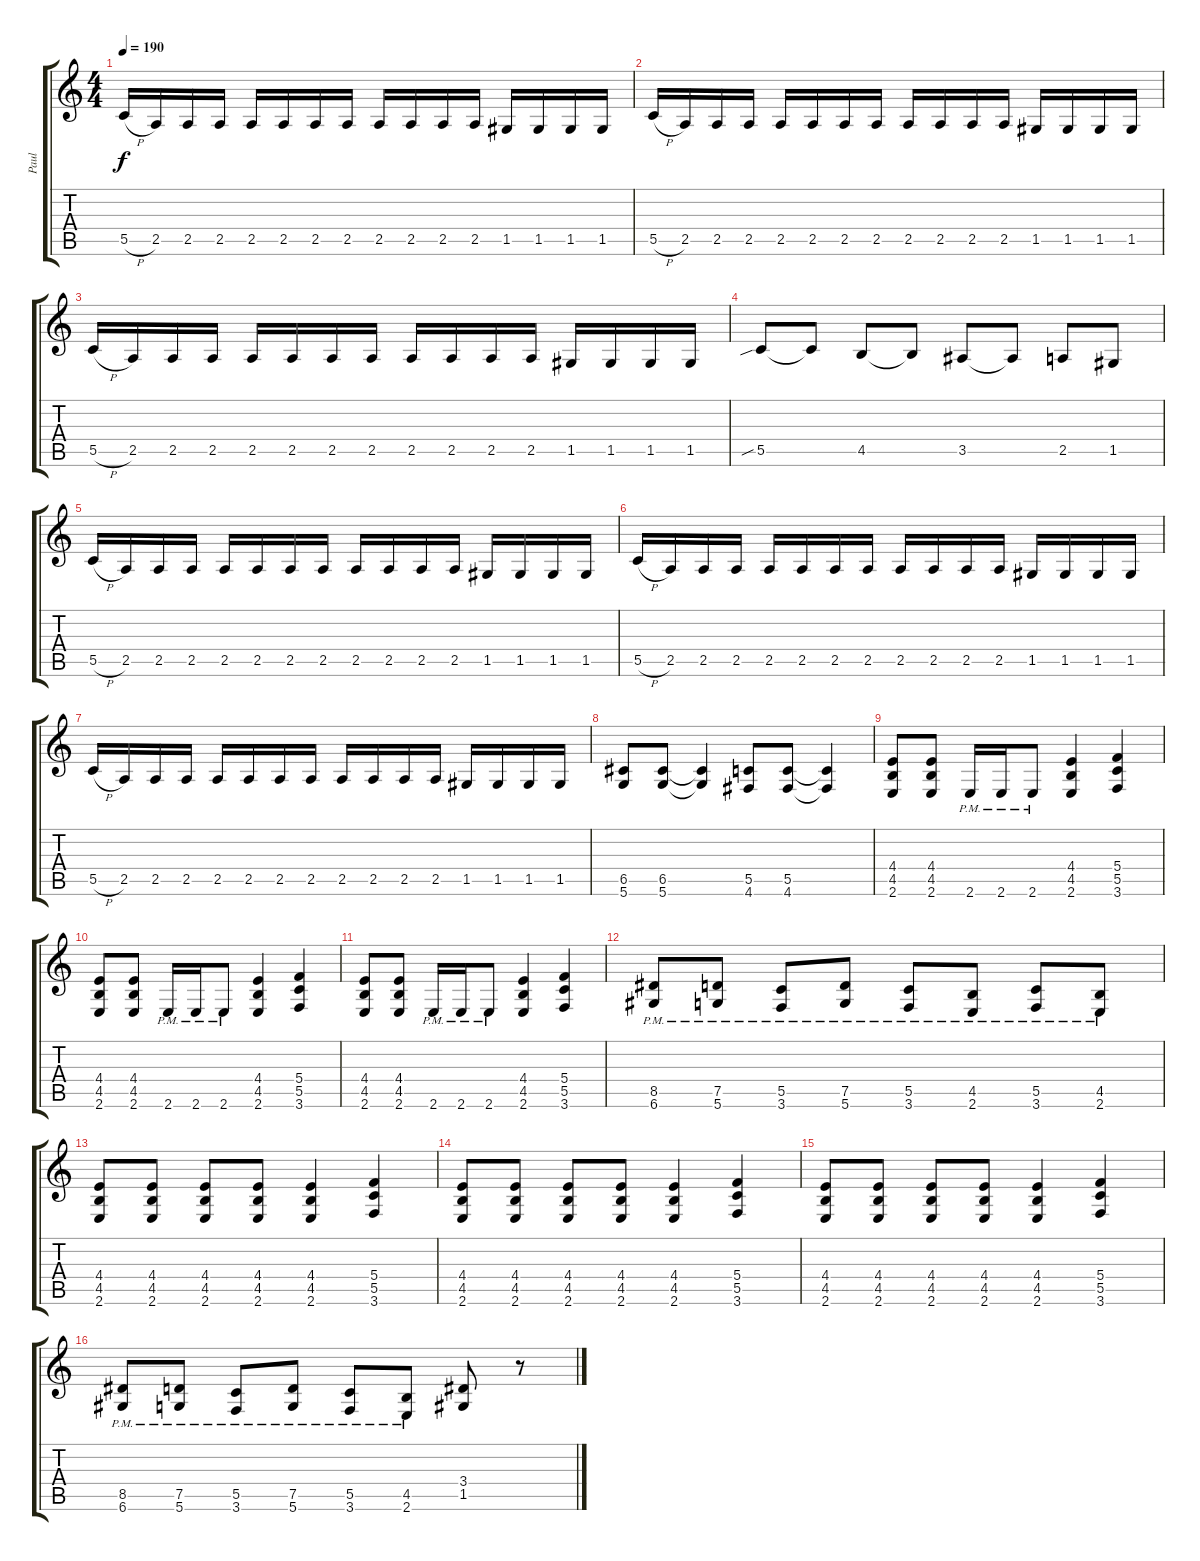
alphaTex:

\track ("Paul" "Paul") {instrument distortionguitar}
\staff {score tabs}
\tuning (D4 A3 F3 C3 G2 D2) {hide}
\ts (4 4)
\tempo 190
\clef g2
\ks c
5.5{h}.16{dy f} 2.5.16 2.5.16 2.5.16 2.5.16 2.5.16 2.5.16 2.5.16 2.5.16 2.5.16 2.5.16 2.5.16 1.5.16 1.5.16 1.5.16 1.5.16 |
5.5{h}.16 2.5.16 2.5.16 2.5.16 2.5.16 2.5.16 2.5.16 2.5.16 2.5.16 2.5.16 2.5.16 2.5.16 1.5.16 1.5.16 1.5.16 1.5.16 |
5.5{h}.16 2.5.16 2.5.16 2.5.16 2.5.16 2.5.16 2.5.16 2.5.16 2.5.16 2.5.16 2.5.16 2.5.16 1.5.16 1.5.16 1.5.16 1.5.16 |
5.5{sib}.8 5.5{t}.8 4.5.8 4.5{t}.8 3.5.8 3.5{t}.8 2.5.8 1.5.8 |
5.5{h}.16 2.5.16 2.5.16 2.5.16 2.5.16 2.5.16 2.5.16 2.5.16 2.5.16 2.5.16 2.5.16 2.5.16 1.5.16 1.5.16 1.5.16 1.5.16 |
5.5{h}.16 2.5.16 2.5.16 2.5.16 2.5.16 2.5.16 2.5.16 2.5.16 2.5.16 2.5.16 2.5.16 2.5.16 1.5.16 1.5.16 1.5.16 1.5.16 |
5.5{h}.16 2.5.16 2.5.16 2.5.16 2.5.16 2.5.16 2.5.16 2.5.16 2.5.16 2.5.16 2.5.16 2.5.16 1.5.16 1.5.16 1.5.16 1.5.16 |
(6.5 5.6).8 (6.5 5.6).8 (6.5{t} 5.6{t}).4 (5.5 4.6).8 (5.5 4.6).8 (5.5{t} 4.6{t}).4 |
(4.4 4.5 2.6).8 (4.4 4.5 2.6).8 2.6{pm}.16 2.6{pm}.16 2.6{pm}.8 (4.4 4.5 2.6).4 (5.4 5.5 3.6).4 |
(4.4 4.5 2.6).8 (4.4 4.5 2.6).8 2.6{pm}.16 2.6{pm}.16 2.6{pm}.8 (4.4 4.5 2.6).4 (5.4 5.5 3.6).4 |
(4.4 4.5 2.6).8 (4.4 4.5 2.6).8 2.6{pm}.16 2.6{pm}.16 2.6{pm}.8 (4.4 4.5 2.6).4 (5.4 5.5 3.6).4 |
(8.5{pm} 6.6{pm}).8 (7.5{pm} 5.6{pm}).8 (5.5{pm} 3.6{pm}).8 (7.5{pm} 5.6{pm}).8 (5.5{pm} 3.6{pm}).8 (4.5{pm} 2.6{pm}).8 (5.5{pm} 3.6{pm}).8 (4.5{pm} 2.6{pm}).8 |
(4.4 4.5 2.6).8 (4.4 4.5 2.6).8 (4.4 4.5 2.6).8 (4.4 4.5 2.6).8 (4.4 4.5 2.6).4 (5.4 5.5 3.6).4 |
(4.4 4.5 2.6).8 (4.4 4.5 2.6).8 (4.4 4.5 2.6).8 (4.4 4.5 2.6).8 (4.4 4.5 2.6).4 (5.4 5.5 3.6).4 |
(4.4 4.5 2.6).8 (4.4 4.5 2.6).8 (4.4 4.5 2.6).8 (4.4 4.5 2.6).8 (4.4 4.5 2.6).4 (5.4 5.5 3.6).4 |
(8.5{pm} 6.6{pm}).8 (7.5{pm} 5.6{pm}).8 (5.5{pm} 3.6{pm}).8 (7.5{pm} 5.6{pm}).8 (5.5{pm} 3.6{pm}).8 (4.5{pm} 2.6{pm}).8 (3.4 1.5).8 r.8
